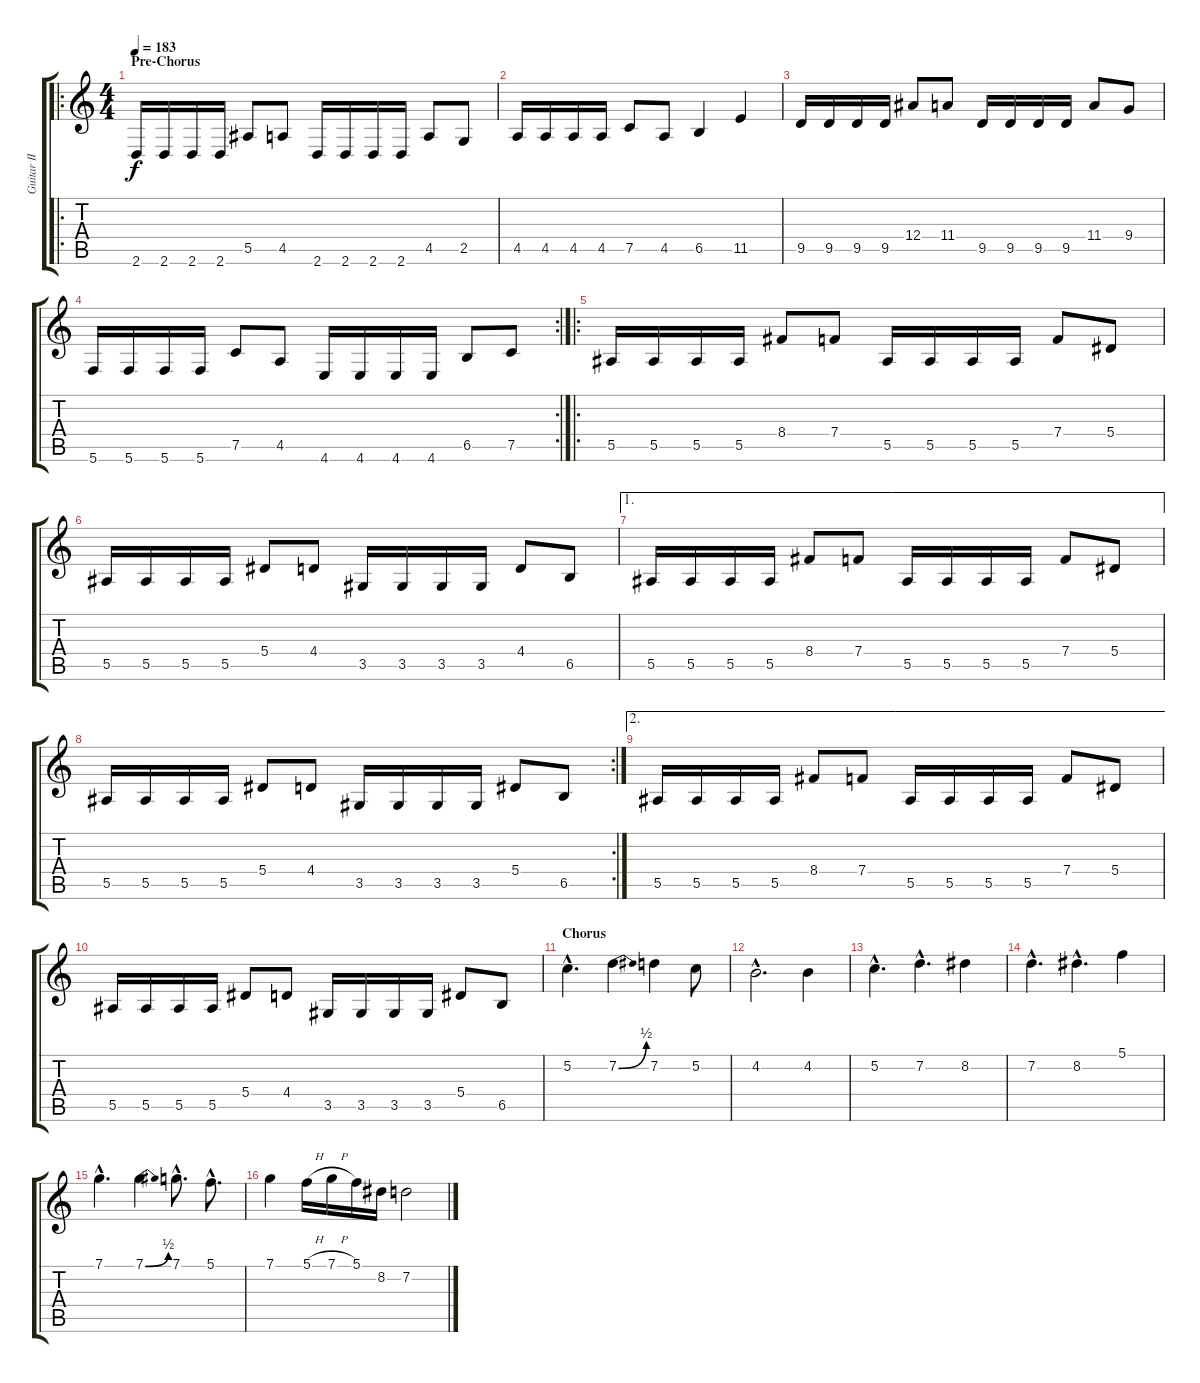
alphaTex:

\track ("Guitar II" "Guitar II") {instrument distortionguitar}
\staff {score tabs}
\tuning (C4 G3 Eb3 Bb2 F2 C2) {hide}
\ro
\ts (4 4)
\section ("" "Pre-Chorus")
\tempo 183
\clef g2
\ks c
2.6.16{dy f} 2.6.16 2.6.16 2.6.16 5.5.8 4.5.8 2.6.16 2.6.16 2.6.16 2.6.16 4.5.8 2.5.8 |
4.5.16 4.5.16 4.5.16 4.5.16 7.5.8 4.5.8 6.5.4 11.5.4 |
9.5.16 9.5.16 9.5.16 9.5.16 12.4.8 11.4.8 9.5.16 9.5.16 9.5.16 9.5.16 11.4.8 9.4.8 |
\rc 2
5.6.16 5.6.16 5.6.16 5.6.16 7.5.8 4.5.8 4.6.16 4.6.16 4.6.16 4.6.16 6.5.8 7.5.8 |
\ro
5.5.16 5.5.16 5.5.16 5.5.16 8.4.8 7.4.8 5.5.16 5.5.16 5.5.16 5.5.16 7.4.8 5.4.8 |
5.5.16 5.5.16 5.5.16 5.5.16 5.4.8 4.4.8 3.5.16 3.5.16 3.5.16 3.5.16 4.4.8 6.5.8 |
\ae 1
5.5.16 5.5.16 5.5.16 5.5.16 8.4.8 7.4.8 5.5.16 5.5.16 5.5.16 5.5.16 7.4.8 5.4.8 |
\rc 2
5.5.16 5.5.16 5.5.16 5.5.16 5.4.8 4.4.8 3.5.16 3.5.16 3.5.16 3.5.16 5.4.8 6.5.8 |
\ae 2
5.5.16 5.5.16 5.5.16 5.5.16 8.4.8 7.4.8 5.5.16 5.5.16 5.5.16 5.5.16 7.4.8 5.4.8 |
5.5.16 5.5.16 5.5.16 5.5.16 5.4.8 4.4.8 3.5.16 3.5.16 3.5.16 3.5.16 5.4.8 6.5.8 |
\section ("" "Chorus")
5.2{hac}.4{d} 7.2{be (bend 0 0 60 2)}.4 7.2.4 5.2.8 |
4.2{hac}.2{d} 4.2.4 |
5.2{hac}.4{d} 7.2{hac}.4{d} 8.2.4 |
7.2{hac}.4{d} 8.2{hac}.4{d} 5.1.4 |
7.1{hac}.4{d} 7.1{be (bend 0 0 60 2)}.4 7.1{hac}.8{d} 5.1{hac}.8{d} |
7.1.4 5.1{h}.16 7.1{h}.16 5.1.16 8.2.16 7.2.2
